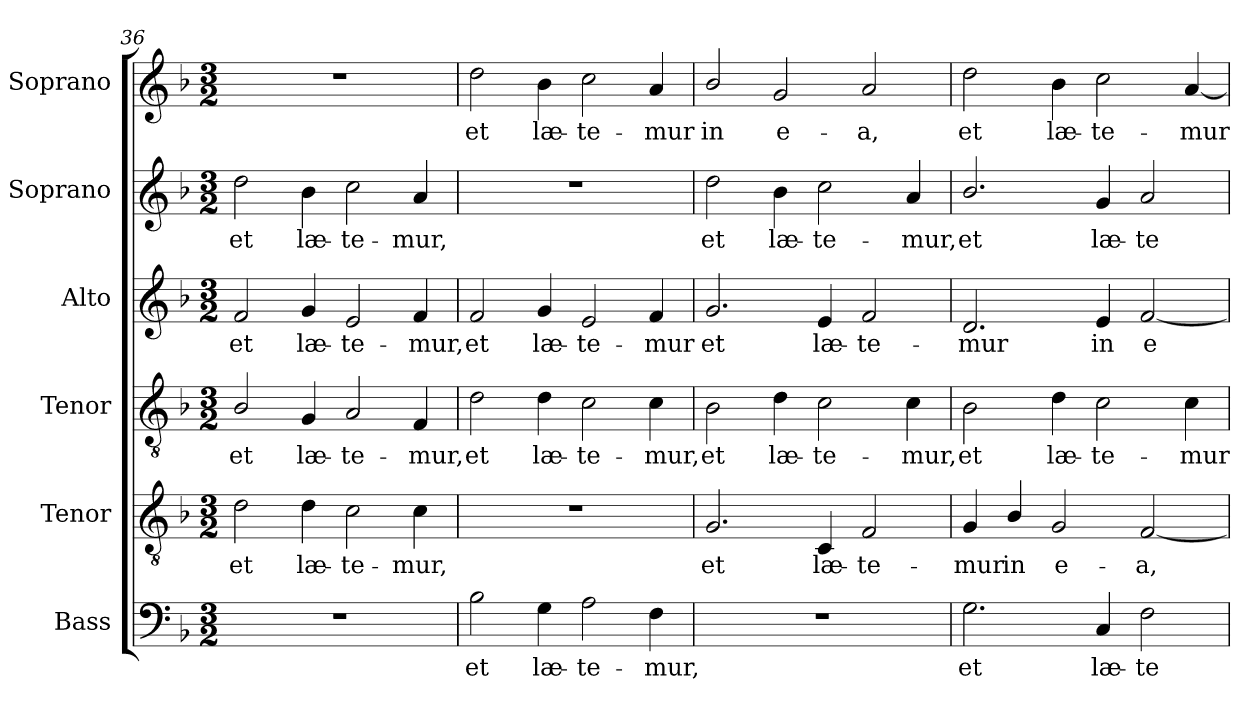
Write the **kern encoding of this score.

**kern	**text	**kern	**text	**kern	**text	**kern	**text	**kern	**text	**kern	**text
*part6	*part6	*part5	*part5	*part4	*part4	*part3	*part3	*part2	*part2	*part1	*part1
*staff6	*staff6	*staff5	*staff5	*staff4	*staff4	*staff3	*staff3	*staff2	*staff2	*staff1	*staff1
*I"Bass	*	*I"Tenor	*	*I"Tenor	*	*I"Alto	*	*I"Soprano	*	*I"Soprano	*
*I'B.	*	*I'T.	*	*I'T.	*	*I'A.	*	*I'S.	*	*I'S.	*
!!LO:PB:g=z
*clefF4	*	*clefGv2	*	*clefGv2	*	*clefG2	*	*clefG2	*	*clefG2	*
*	*	*ITrd7c12	*	*ITrd7c12	*	*	*	*	*	*	*
*k[b-]	*	*k[b-]	*	*k[b-]	*	*k[b-]	*	*k[b-]	*	*k[b-]	*
*F:	*	*F:	*	*F:	*	*F:	*	*F:	*	*F:	*
*M3/2	*	*M3/2	*	*M3/2	*	*M3/2	*	*M3/2	*	*M3/2	*
=36	=36	=36	=36	=36	=36	=36	=36	=36	=36	=36	=36
!LO:N:vis=1	!	!	!	!	!	!	!	!	!	!	!
!	!	!	!LO:LY:b:color=#000000	!	!	!	!	!	!	!	!
!	!	!	!	!	!LO:LY:b:color=#000000	!	!	!	!	!	!
!	!	!	!	!	!	!	!LO:LY:b:color=#000000	!	!	!	!
!	!	!	!	!	!	!	!	!	!LO:LY:b:color=#000000	!LO:N:vis=1	!
1.r	.	2Di\	et	2BB-i/	et	2fi/	et	2ddi\	et	1.r	.
!	!	!	!LO:LY:b:color=#000000	!	!	!	!	!	!	!	!
!	!	!	!	!	!LO:LY:b:color=#000000	!	!	!	!	!	!
!	!	!	!	!	!	!	!LO:LY:b:color=#000000	!	!	!	!
!	!	!	!	!	!	!	!	!	!LO:LY:b:color=#000000	!	!
.	.	4Di\	læ-	4GGi/	læ-	4gi/	læ-	4b-i\	læ-	.	.
!	!	!	!LO:LY:b:color=#000000	!	!	!	!	!	!	!	!
!	!	!	!	!	!LO:LY:b:color=#000000	!	!	!	!	!	!
!	!	!	!	!	!	!	!LO:LY:b:color=#000000	!	!	!	!
!	!	!	!	!	!	!	!	!	!LO:LY:b:color=#000000	!	!
.	.	2Ci\	-te-	2AAi/	-te-	2ei/	-te-	2cci\	-te-	.	.
!	!	!	!LO:LY:b:color=#000000	!	!	!	!	!	!	!	!
!	!	!	!	!	!LO:LY:b:color=#000000	!	!	!	!	!	!
!	!	!	!	!	!	!	!LO:LY:b:color=#000000	!	!	!	!
!	!	!	!	!	!	!	!	!	!LO:LY:b:color=#000000	!	!
.	.	4Ci\	-mur,	4FFi/	-mur,	4fi/	-mur,	4ai/	-mur,	.	.
=37	=37	=37	=37	=37	=37	=37	=37	=37	=37	=37	=37
!	!LO:LY:b:color=#000000	!LO:N:vis=1	!	!	!	!	!	!	!	!	!
!	!	!	!	!	!LO:LY:b:color=#000000	!	!	!	!	!	!
!	!	!	!	!	!	!	!LO:LY:b:color=#000000	!LO:N:vis=1	!	!	!
!	!	!	!	!	!	!	!	!	!	!	!LO:LY:b:color=#000000
2B-i\	et	1.r	.	2Di\	et	2fi/	et	1.r	.	2ddi\	et
!	!LO:LY:b:color=#000000	!	!	!	!	!	!	!	!	!	!
!	!	!	!	!	!LO:LY:b:color=#000000	!	!	!	!	!	!
!	!	!	!	!	!	!	!LO:LY:b:color=#000000	!	!	!	!
!	!	!	!	!	!	!	!	!	!	!	!LO:LY:b:color=#000000
4Gi\	læ-	.	.	4Di\	læ-	4gi/	læ-	.	.	4b-i\	læ-
!	!LO:LY:b:color=#000000	!	!	!	!	!	!	!	!	!	!
!	!	!	!	!	!LO:LY:b:color=#000000	!	!	!	!	!	!
!	!	!	!	!	!	!	!LO:LY:b:color=#000000	!	!	!	!
!	!	!	!	!	!	!	!	!	!	!	!LO:LY:b:color=#000000
2Ai\	-te-	.	.	2Ci\	-te-	2ei/	-te-	.	.	2cci\	-te-
!	!LO:LY:b:color=#000000	!	!	!	!	!	!	!	!	!	!
!	!	!	!	!	!LO:LY:b:color=#000000	!	!	!	!	!	!
!	!	!	!	!	!	!	!LO:LY:b:color=#000000	!	!	!	!
!	!	!	!	!	!	!	!	!	!	!	!LO:LY:b:color=#000000
4Fi\	-mur,	.	.	4Ci\	-mur,	4fi/	-mur	.	.	4ai/	-mur
=38	=38	=38	=38	=38	=38	=38	=38	=38	=38	=38	=38
!LO:N:vis=1	!	!	!	!	!	!	!	!	!	!	!
!	!	!	!LO:LY:b:color=#000000	!	!	!	!	!	!	!	!
!	!	!	!	!	!LO:LY:b:color=#000000	!	!	!	!	!	!
!	!	!	!	!	!	!	!LO:LY:b:color=#000000	!	!	!	!
!	!	!	!	!	!	!	!	!	!LO:LY:b:color=#000000	!	!
!	!	!	!	!	!	!	!	!	!	!	!LO:LY:b:color=#000000
1.r	.	2.GGi/	et	2BB-i\	et	2.gi/	et	2ddi\	et	2b-i/	in
!	!	!	!	!	!LO:LY:b:color=#000000	!	!	!	!	!	!
!	!	!	!	!	!	!	!	!	!LO:LY:b:color=#000000	!	!
!	!	!	!	!	!	!	!	!	!	!	!LO:LY:b:color=#000000
.	.	.	.	4Di\	læ-	.	.	4b-i\	læ-	2gi/	e-
!	!	!	!LO:LY:b:color=#000000	!	!	!	!	!	!	!	!
!	!	!	!	!	!LO:LY:b:color=#000000	!	!	!	!	!	!
!	!	!	!	!	!	!	!LO:LY:b:color=#000000	!	!	!	!
!	!	!	!	!	!	!	!	!	!LO:LY:b:color=#000000	!	!
.	.	4CCi/	læ-	2Ci\	-te-	4ei/	læ-	2cci\	-te-	.	.
!	!	!	!LO:LY:b:color=#000000	!	!	!	!	!	!	!	!
!	!	!	!	!	!	!	!LO:LY:b:color=#000000	!	!	!	!
!	!	!	!	!	!	!	!	!	!	!	!LO:LY:b:color=#000000
.	.	2FFi/	-te-	.	.	2fi/	-te-	.	.	2ai/	-a,
!	!	!	!	!	!LO:LY:b:color=#000000	!	!	!	!	!	!
!	!	!	!	!	!	!	!	!	!LO:LY:b:color=#000000	!	!
.	.	.	.	4Ci\	-mur,	.	.	4ai/	-mur,	.	.
=39	=39	=39	=39	=39	=39	=39	=39	=39	=39	=39	=39
!	!LO:LY:b:color=#000000	!	!	!	!	!	!	!	!	!	!
!	!	!	!LO:LY:b:color=#000000	!	!	!	!	!	!	!	!
!	!	!	!	!	!LO:LY:b:color=#000000	!	!	!	!	!	!
!	!	!	!	!	!	!	!LO:LY:b:color=#000000	!	!	!	!
!	!	!	!	!	!	!	!	!	!LO:LY:b:color=#000000	!	!
!	!	!	!	!	!	!	!	!	!	!	!LO:LY:b:color=#000000
2.Gi\	et	4GGi/	-mur	2BB-i\	et	2.di/	-mur	2.b-i/	et	2ddi\	et
!	!	!	!LO:LY:b:color=#000000	!	!	!	!	!	!	!	!
.	.	4BB-i/	in	.	.	.	.	.	.	.	.
!	!	!	!LO:LY:b:color=#000000	!	!	!	!	!	!	!	!
!	!	!	!	!	!LO:LY:b:color=#000000	!	!	!	!	!	!
!	!	!	!	!	!	!	!	!	!	!	!LO:LY:b:color=#000000
.	.	2GGi/	e-	4Di\	læ-	.	.	.	.	4b-i\	læ-
!	!LO:LY:b:color=#000000	!	!	!	!	!	!	!	!	!	!
!	!	!	!	!	!LO:LY:b:color=#000000	!	!	!	!	!	!
!	!	!	!	!	!	!	!LO:LY:b:color=#000000	!	!	!	!
!	!	!	!	!	!	!	!	!	!LO:LY:b:color=#000000	!	!
!	!	!	!	!	!	!	!	!	!	!	!LO:LY:b:color=#000000
4Ci/	læ-	.	.	2Ci\	-te-	4ei/	in	4gi/	læ-	2cci\	-te-
!	!LO:LY:b:color=#000000	!	!	!	!	!	!	!	!	!	!
!	!	!	!LO:LY:b:color=#000000	!	!	!	!	!	!	!	!
!	!	!	!	!	!	!	!LO:LY:b:color=#000000	!	!	!	!
!	!	!	!	!	!	!	!	!	!LO:LY:b:color=#000000	!	!
2Fi\	-te-	[2FFi/	-a,	.	.	[2fi/	e-	2ai/	-te-	.	.
!	!	!	!	!	!LO:LY:b:color=#000000	!	!	!	!	!	!
!	!	!	!	!	!	!	!	!	!	!	!LO:LY:b:color=#000000
.	.	.	.	4Ci\	-mur	.	.	.	.	[4ai/	-mur
=	=	=	=	=	=	=	=	=	=	=	=
*-	*-	*-	*-	*-	*-	*-	*-	*-	*-	*-	*-
